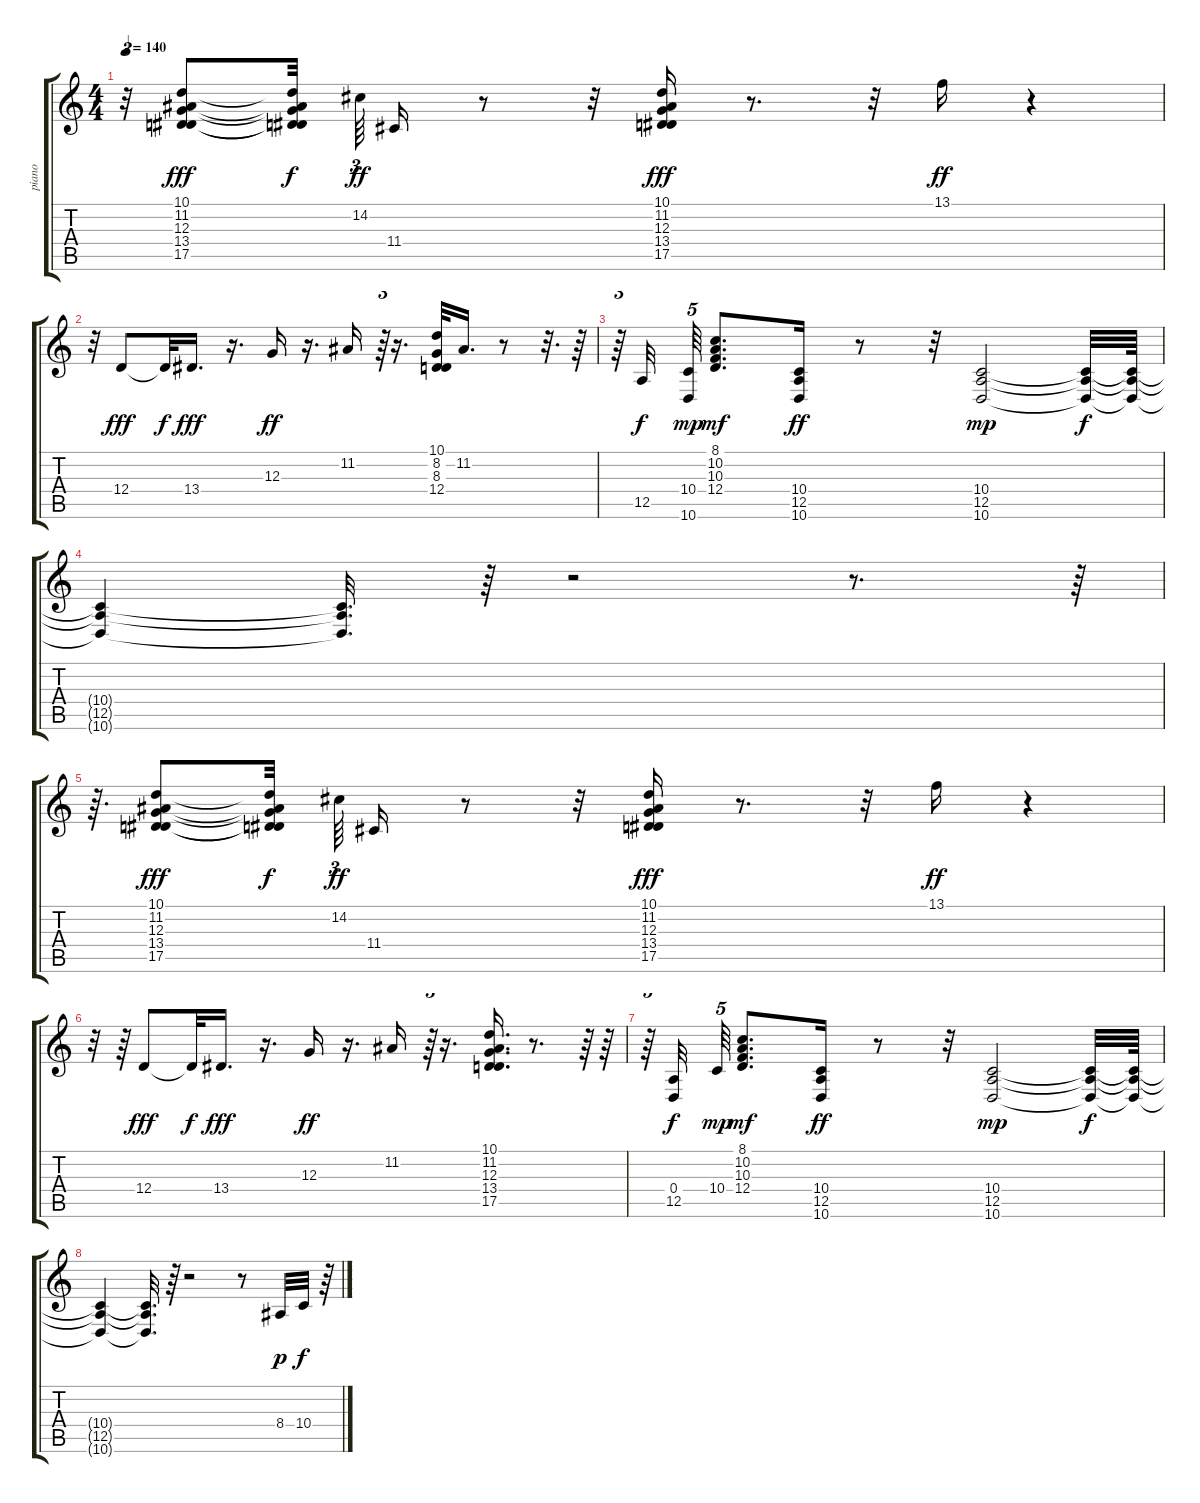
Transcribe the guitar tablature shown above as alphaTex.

\track ("piano" "piano") {instrument acousticgrandpiano}
\staff {score tabs}
\tuning (E4 B3 G3 D3 A2 E2) {hide}
\ts (4 4)
\tempo 140
\clef g2
\ks c
r.32{tu (3 2) dy f} (10.1 11.2 12.3 13.4 17.5).8{dy fff} (10.1{t} 11.2{t} 12.3{t} 13.4{t} 17.5{t}).32{dy f beam splitsecondary} 14.2.64{tu (3 2) dy ff} 11.4.16 r.8 r.32 (10.1 11.2 12.3 13.4 17.5).16{dy fff} r.8{d} r.32 13.1.16{dy ff} r.4 |
r.32 12.4.8{dy fff} 12.4{t}.32{dy f} 13.4.16{d dy fff} r.16{d} 12.3.16{dy ff} r.16{d} 11.2.16 r.64{tu (3 2)} r.16{d} (10.1 8.2 8.3 12.4).32 11.2.16{d} r.8 r.32{d} r.64 |
r.64{tu (3 2)} 12.5.32{dy f beam splitsecondary} (10.4 10.6).64{tu (5 4) dy mp} (8.1 10.2 10.3 12.4).8{d dy mf} (10.4 12.5 10.6).16{dy ff} r.8 r.32 (10.4 12.5 10.6).2{dy mp} (10.4{t} 12.5{t} 10.6{t}).32{dy f} (10.4{t} 12.5{t} 10.6{t}).64 |
(10.4{t} 12.5{t} 10.6{t}).4 (10.4{t} 12.5{t} 10.6{t}).32{d} r.64 r.2 r.8{d} r.64 |
r.64{d} (10.1 11.2 12.3 13.4 17.5).8{dy fff} (10.1{t} 11.2{t} 12.3{t} 13.4{t} 17.5{t}).32{dy f beam splitsecondary} 14.2.64{tu (3 2) dy ff} 11.4.16 r.8 r.32 (10.1 11.2 12.3 13.4 17.5).16{dy fff} r.8{d} r.32 13.1.16{dy ff} r.4 |
r.32 r.64 12.4.8{dy fff} 12.4{t}.32{dy f} 13.4.16{d dy fff} r.16{d} 12.3.16{dy ff} r.16{d} 11.2.16 r.64{tu (3 2)} r.16{d} (10.1 11.2 12.3 13.4 17.5).16{d} r.8{d} r.64 r.64 |
r.64{tu (5 4)} (0.4 12.5).32{dy f beam splitsecondary} 10.4.64{tu (5 4) dy mp} (8.1 10.2 10.3 12.4).8{d dy mf} (10.4 12.5 10.6).16{dy ff} r.8 r.32 (10.4 12.5 10.6).2{dy mp} (10.4{t} 12.5{t} 10.6{t}).32{dy f} (10.4{t} 12.5{t} 10.6{t}).64 |
(10.4{t} 12.5{t} 10.6{t}).4 (10.4{t} 12.5{t} 10.6{t}).32{d} r.64 r.2 r.8 8.4.32{dy p} 10.4.32{dy f} r.64
